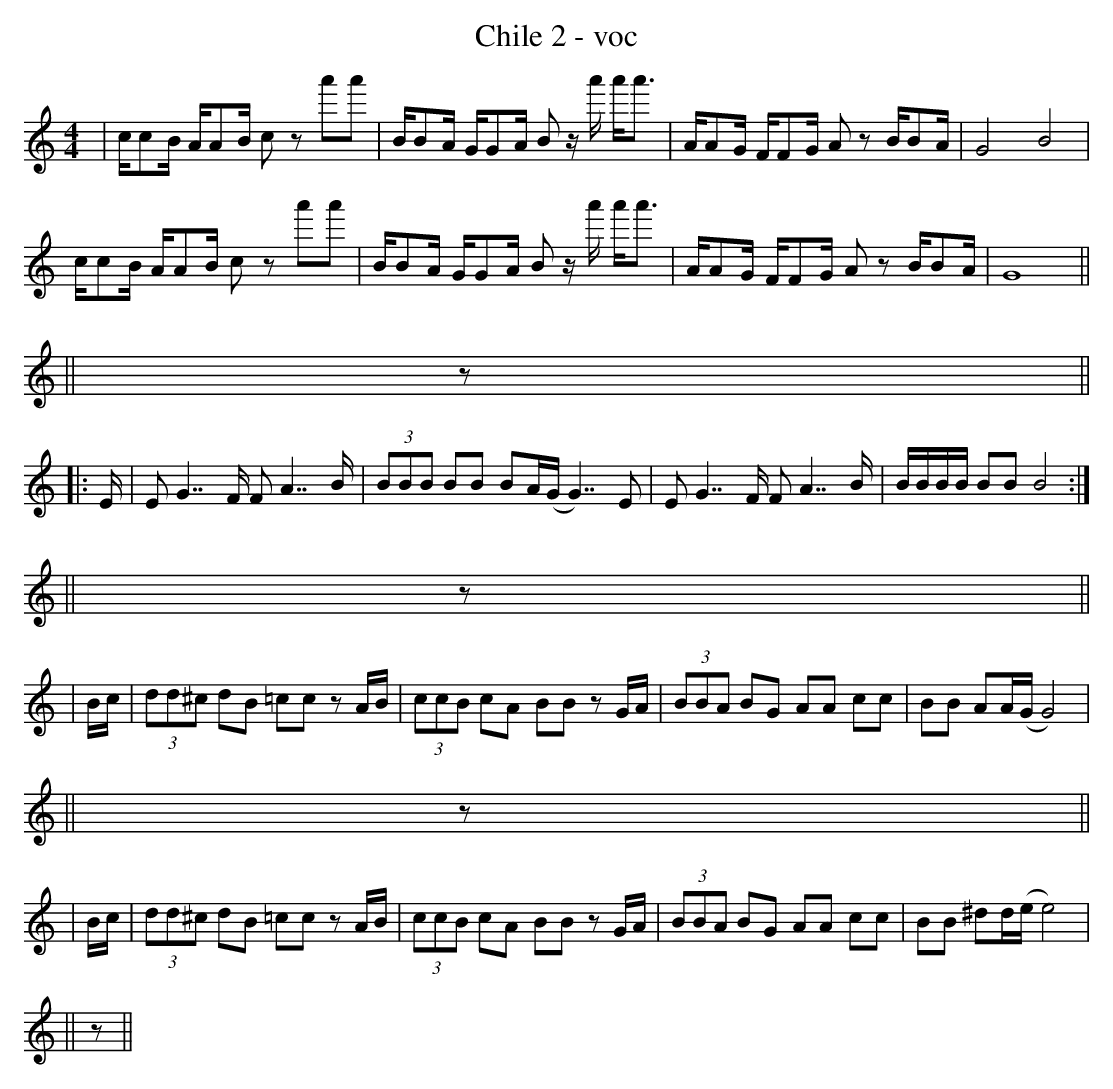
X:1
T:Chile 2 - voc
M:4/4
L:1/8
K:em
| c/cB/ A/AB/ cz a'a' | B/BA/ G/GA/ Bz/ a'/ a'/a'3/ | A/AG/ F/FG/ Az B/BA/ | G4 B4 |
c/cB/ A/AB/ cz a'a' | B/BA/ G/GA/ Bz/ a'/ a'/a'3/  | A/AG/ F/FG/ Az B/BA/ | G8 ||
|| z ||
|: E/| EG7/F/ FA7/B/ | (3 BBB BB BA/(G/ G7/)E | EG7/F/ FA7/B/ | B/B/B/B/ BB B4 :|
|| z ||
| B/c/ | (3 dd^c dB  =cc zA/B/ | (3 ccB cA BB zG/A/ | (3 BBA BG AA cc | BB AA/(G/ G4) |
|| z ||
| B/c/ | (3 dd^c dB  =cc zA/B/ | (3 ccB cA BB zG/A/ | (3 BBA BG AA cc | BB ^dd/(e/ e4) |
|| z ||
